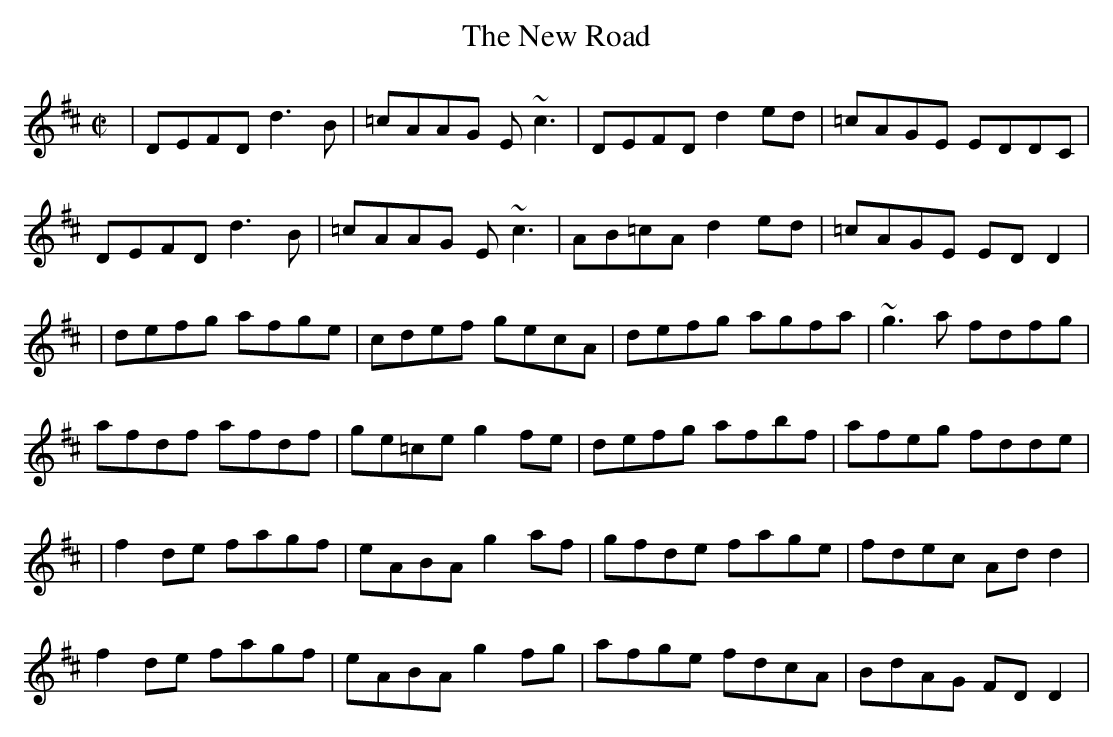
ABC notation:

X:1
T:New Road, The
M:C|
K:D
| DEFD d3B | =cAAG E~c3 | DEFD d2ed | =cAGE EDDC |
DEFD d3B | =cAAG E~c3 | AB=cA d2ed | =cAGE EDD2 |
| defg afge | cdef gecA | defg agfa | ~g3a fdfg |
afdf afdf | ge=ce g2fe | defg afbf | afeg fdde |
| f2de fagf | eABA g2af | gfde fage | fdec Add2 |
f2de fagf | eABA g2fg | afge fdcA | BdAG FDD2 |
